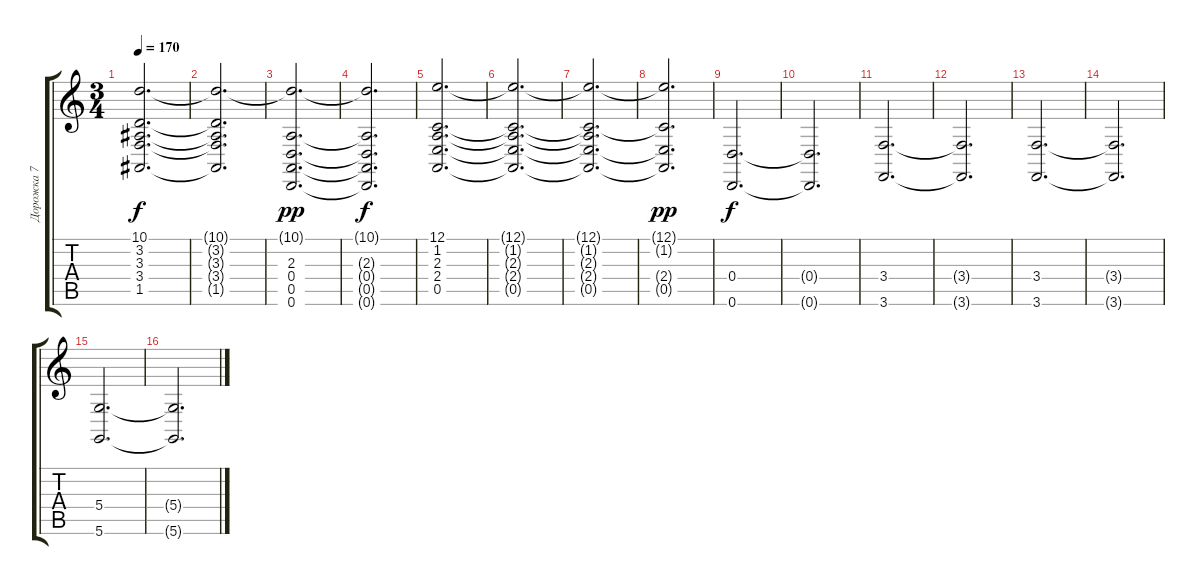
\track ("Дорожка 7" "Дорожка 7") {instrument choiraahs}
\staff {score tabs}
\tuning (E4 B3 G3 D3 A2 D2) {hide}
\ts (3 4)
\tempo 170
\clef g2
\ks c
(10.1 3.2 3.3 3.4 1.5).2{d dy f} |
(10.1{t} 3.2{t} 3.3{t} 3.4{t} 1.5{t}).2{d} |
(10.1{t} 2.3 0.4 0.5 0.6).2{d dy pp} |
(10.1{t} 2.3{t} 0.4{t} 0.5{t} 0.6{t}).2{d dy f} |
(12.1 1.2 2.3 2.4 0.5).2{d} |
(12.1{t} 1.2{t} 2.3{t} 2.4{t} 0.5{t}).2{d} |
(12.1{t} 1.2{t} 2.3{t} 2.4{t} 0.5{t}).2{d} |
(12.1{t} 1.2{t} 2.4{t} 0.5{t}).2{d dy pp} |
(0.4 0.6).2{d dy f volume 16 instrument choiraahs} |
(0.4{t} 0.6{t}).2{d} |
(3.4 3.6).2{d} |
(3.4{t} 3.6{t}).2{d} |
(3.4 3.6).2{d} |
(3.4{t} 3.6{t}).2{d} |
(5.4 5.6).2{d} |
(5.4{t} 5.6{t}).2{d}
